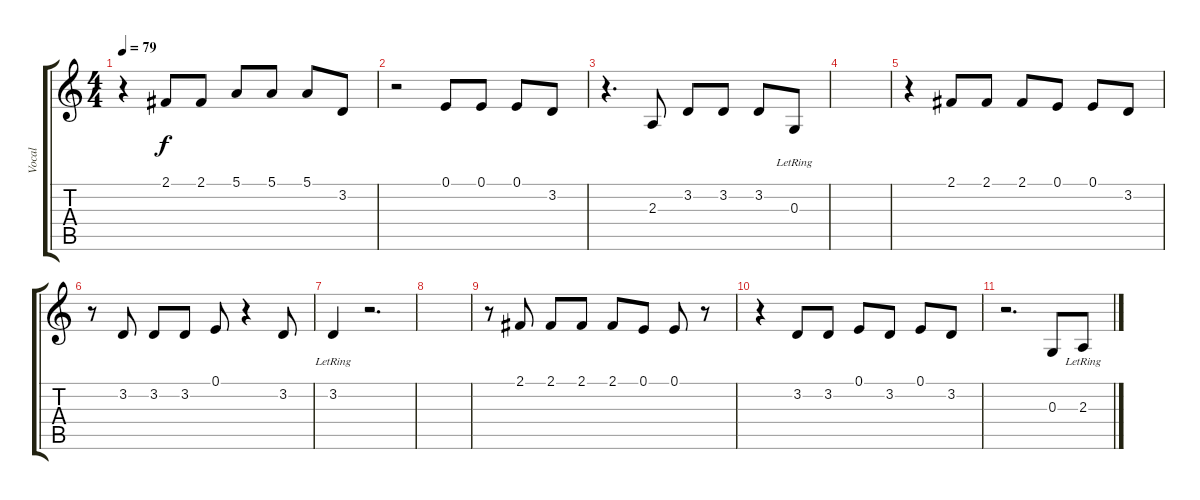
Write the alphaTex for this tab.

\track ("Vocal" "Vocal") {instrument vibraphone}
\staff {score tabs}
\tuning (E4 B3 G3 D3 A2 E2) {hide}
\ts (4 4)
\tempo 79
\clef g2
\ks c
r.4{dy f} 2.1.8 2.1.8 5.1.8 5.1.8 5.1.8 3.2.8 |
r.2 0.1.8 0.1.8 0.1.8 3.2.8 |
r.4{d} 2.3.8 3.2.8 3.2.8 3.2.8 0.3{lr}.8 |
|
r.4 2.1.8 2.1.8 2.1.8 0.1.8 0.1.8 3.2.8 |
r.8 3.2.8 3.2.8 3.2.8 0.1.8 r.4 3.2.8 |
3.2{lr}.4 r.2{d} |
|
r.8 2.1.8 2.1.8 2.1.8 2.1.8 0.1.8 0.1.8 r.8 |
r.4 3.2.8 3.2.8 0.1.8 3.2.8 0.1.8 3.2.8 |
r.2{d} 0.3.8 2.3{lr}.8
